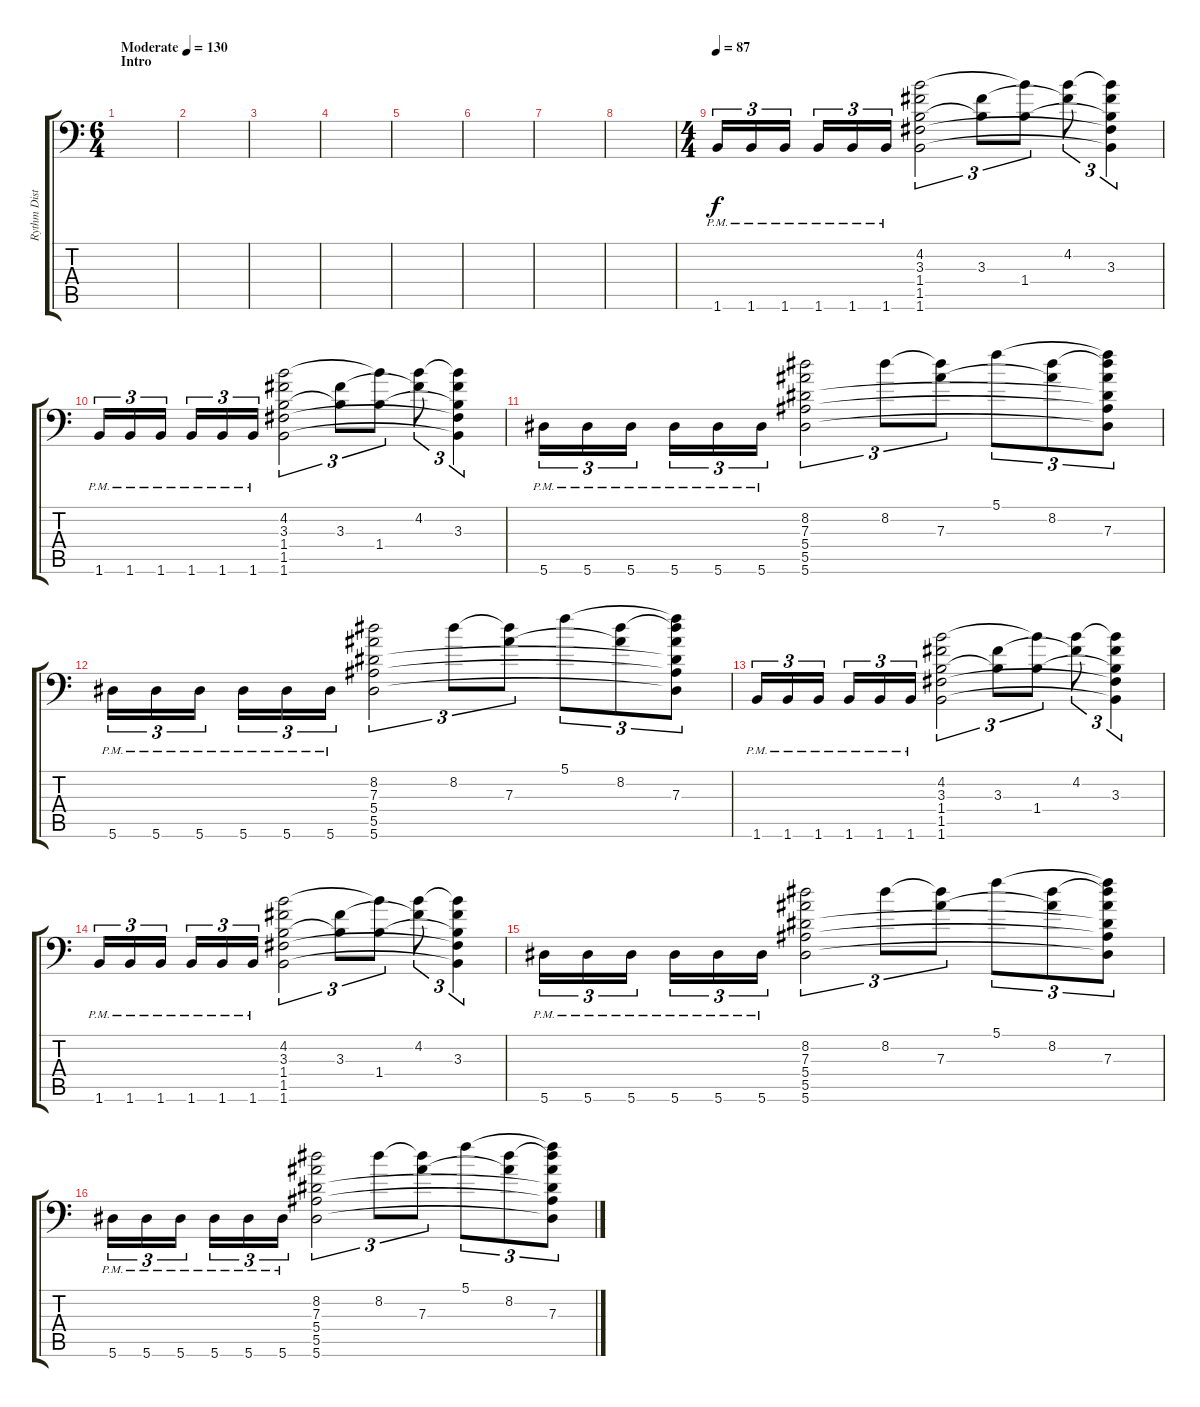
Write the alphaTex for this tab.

\track ("Rythm Dist. Guitar 2" "Rythm Dist") {instrument distortionguitar}
\staff {score tabs}
\tuning (C4 G3 Eb3 Bb2 F2 Bb1) {hide}
\ts (6 4)
\section ("" "Intro")
\tempo (130 "Moderate")
\clef f4
\ks c
|
|
|
|
|
|
|
|
\ts (4 4)
\tempo 87
1.6{pm}.16{tu (3 2) beam merge} 1.6{pm}.16{tu (3 2) beam merge} 1.6{pm}.16{tu (3 2) beam splitsecondary} 1.6{pm}.16{tu (3 2) beam merge} 1.6{pm}.16{tu (3 2)} 1.6{pm}.16{tu (3 2)} (4.2 3.3 1.4 1.5 1.6).2{tu (3 2)} (3.3 1.4{t}).8{tu (3 2) beam merge} (4.2{t} 1.4).8{tu (3 2)} (4.2 3.3{t}).8{tu (3 2)} (4.2{t} 3.3 1.4{t} 1.5{t} 1.6{t}).4{tu (3 2)} |
1.6{pm}.16{tu (3 2) beam merge} 1.6{pm}.16{tu (3 2) beam merge} 1.6{pm}.16{tu (3 2) beam splitsecondary} 1.6{pm}.16{tu (3 2) beam merge} 1.6{pm}.16{tu (3 2)} 1.6{pm}.16{tu (3 2)} (4.2 3.3 1.4 1.5 1.6).2{tu (3 2)} (3.3 1.4{t}).8{tu (3 2) beam merge} (4.2{t} 1.4).8{tu (3 2)} (4.2 3.3{t}).8{tu (3 2)} (4.2{t} 3.3 1.4{t} 1.5{t} 1.6{t}).4{tu (3 2)} |
5.6{pm}.16{tu (3 2) beam merge} 5.6{pm}.16{tu (3 2) beam merge} 5.6{pm}.16{tu (3 2) beam splitsecondary} 5.6{pm}.16{tu (3 2) beam merge} 5.6{pm}.16{tu (3 2)} 5.6{pm}.16{tu (3 2)} (8.2 7.3 5.4 5.5 5.6).2{tu (3 2)} 8.2.8{tu (3 2) beam merge} (8.2{t} 7.3).8{tu (3 2)} 5.1.8{tu (3 2)} (8.2 7.3{t}).8{tu (3 2) beam merge} (5.1{t} 8.2{t} 7.3 5.4{t} 5.5{t} 5.6{t}).8{tu (3 2)} |
5.6{pm}.16{tu (3 2) beam merge} 5.6{pm}.16{tu (3 2) beam merge} 5.6{pm}.16{tu (3 2) beam splitsecondary} 5.6{pm}.16{tu (3 2) beam merge} 5.6{pm}.16{tu (3 2)} 5.6{pm}.16{tu (3 2)} (8.2 7.3 5.4 5.5 5.6).2{tu (3 2)} 8.2.8{tu (3 2) beam merge} (8.2{t} 7.3).8{tu (3 2)} 5.1.8{tu (3 2)} (8.2 7.3{t}).8{tu (3 2) beam merge} (5.1{t} 8.2{t} 7.3 5.4{t} 5.5{t} 5.6{t}).8{tu (3 2)} |
1.6{pm}.16{tu (3 2) beam merge} 1.6{pm}.16{tu (3 2) beam merge} 1.6{pm}.16{tu (3 2) beam splitsecondary} 1.6{pm}.16{tu (3 2) beam merge} 1.6{pm}.16{tu (3 2)} 1.6{pm}.16{tu (3 2)} (4.2 3.3 1.4 1.5 1.6).2{tu (3 2)} (3.3 1.4{t}).8{tu (3 2) beam merge} (4.2{t} 1.4).8{tu (3 2)} (4.2 3.3{t}).8{tu (3 2)} (4.2{t} 3.3 1.4{t} 1.5{t} 1.6{t}).4{tu (3 2)} |
1.6{pm}.16{tu (3 2) beam merge} 1.6{pm}.16{tu (3 2) beam merge} 1.6{pm}.16{tu (3 2) beam splitsecondary} 1.6{pm}.16{tu (3 2) beam merge} 1.6{pm}.16{tu (3 2)} 1.6{pm}.16{tu (3 2)} (4.2 3.3 1.4 1.5 1.6).2{tu (3 2)} (3.3 1.4{t}).8{tu (3 2) beam merge} (4.2{t} 1.4).8{tu (3 2)} (4.2 3.3{t}).8{tu (3 2)} (4.2{t} 3.3 1.4{t} 1.5{t} 1.6{t}).4{tu (3 2)} |
5.6{pm}.16{tu (3 2) beam merge} 5.6{pm}.16{tu (3 2) beam merge} 5.6{pm}.16{tu (3 2) beam splitsecondary} 5.6{pm}.16{tu (3 2) beam merge} 5.6{pm}.16{tu (3 2)} 5.6{pm}.16{tu (3 2)} (8.2 7.3 5.4 5.5 5.6).2{tu (3 2)} 8.2.8{tu (3 2) beam merge} (8.2{t} 7.3).8{tu (3 2)} 5.1.8{tu (3 2)} (8.2 7.3{t}).8{tu (3 2) beam merge} (5.1{t} 8.2{t} 7.3 5.4{t} 5.5{t} 5.6{t}).8{tu (3 2)} |
5.6{pm}.16{tu (3 2) beam merge} 5.6{pm}.16{tu (3 2) beam merge} 5.6{pm}.16{tu (3 2) beam splitsecondary} 5.6{pm}.16{tu (3 2) beam merge} 5.6{pm}.16{tu (3 2)} 5.6{pm}.16{tu (3 2)} (8.2 7.3 5.4 5.5 5.6).2{tu (3 2)} 8.2.8{tu (3 2) beam merge} (8.2{t} 7.3).8{tu (3 2)} 5.1.8{tu (3 2)} (8.2 7.3{t}).8{tu (3 2) beam merge} (5.1{t} 8.2{t} 7.3 5.4{t} 5.5{t} 5.6{t}).8{tu (3 2)}
